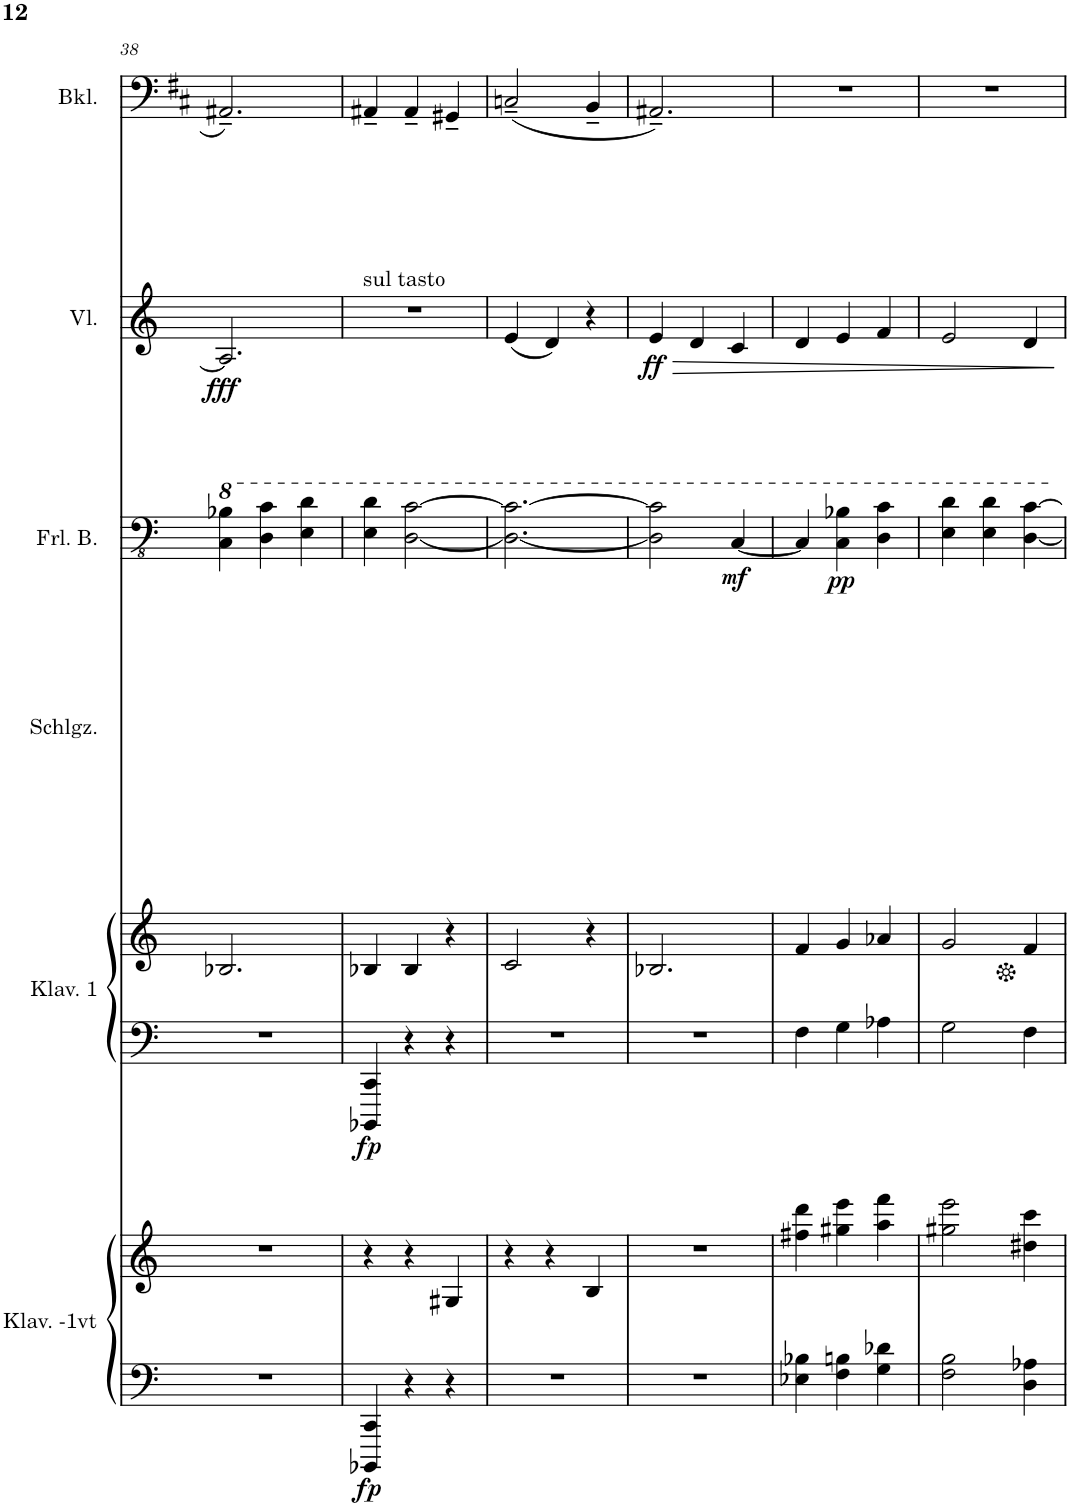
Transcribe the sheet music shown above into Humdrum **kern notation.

**kern	**kern	**dynam	**kern	**kern	**dynam	**kern	**kern	**dynam	**kern	**dynam	**kern
*part6	*part6	*part6	*part5	*part5	*part5	*part4	*part3	*part3	*part2	*part2	*part1
*staff8	*staff7	*staff7/8	*staff6	*staff5	*staff5/6	*staff4	*staff3	*staff3	*staff2	*staff2	*staff1
*I"Kl. -1 Viertelton	*	*	*I"Klavier 1	*	*	*I"Schlagzeug	*I"Fretless Bass	*	*I"Violine	*	*I"Klarinette in B
*	*	*	*I'Klav. 1	*	*	*I'Schlgz.	*I'Frl. B.	*	*I'Vl.	*	*
!!LO:PB:g=z
*clefF4	*clefG2	*	*clefF4	*clefG2	*	*clefX	*clefFv4	*	*clefG2	*	*clefF4
*	*	*	*	*	*	*	*	*	*	*	*Trd1c2
*k[]	*k[]	*	*k[]	*k[]	*	*k[]	*k[]	*	*k[]	*	*k[f#c#]
*M3/4	*M3/4	*	*M3/4	*M3/4	*	*M3/4	*M3/4	*	*M3/4	*	*M3/4
=38	=38	=38	=38	=38	=38	=38	=38	=38	=38	=38	=38
!	!	!	!	!	!	!	!	!	!	!LO:DY:b	!
2.r	2.r	.	2.r	2.B-X/	.	2.r	4C\ 4B-X\	.	2.A#/]	fff	2.AA#X~/
.	.	.	.	.	.	.	4D\ 4c\	.	.	.	.
.	.	.	.	.	.	.	4E\ 4d\	.	.	.	.
=39	=39	=39	=39	=39	=39	=39	=39	=39	=39	=39	=39
!	!	!	!	!	!	!	!	!	!LO:TX:a:t=sul tasto	!	!
!	!	!LO:DY:b=2	!	!	!LO:DY:b=2	!	!	!	!	!	!
4BBBBn/ 4CCn/	4r	fp	4BBBB-X/ 4CC/	4B-X/	fp	2.r	4E\ 4d\	.	2.r	.	4AA#X~/
4r	4r	.	4r	4B-/	.	.	[2D\ [2c\	.	.	.	4AA#~/
4r	4Gn/	.	4r	4r	.	.	.	.	.	.	4GG#X~/
=40	=40	=40	=40	=40	=40	=40	=40	=40	=40	=40	=40
2.r	4r	.	2.r	2c/	.	2.r	2.D\_ 2.c\_	.	(4e/	.	(2Cn~/
.	4r	.	.	.	.	.	.	.	4d/)	.	.
.	4Bn/	.	.	4r	.	.	.	.	4r	.	4BB~/
=41	=41	=41	=41	=41	=41	=41	=41	=41	=41	=41	=41
!	!	!	!	!	!	!	!	!	!	!LO:HP:b	!
!	!	!	!	!	!	!	!	!	!	!LO:DY:n=1:b	!
2.r	2.r	.	2.r	2.B-X/	.	2.r	2D\] 2c\]	.	4e/	> ff	2.AA#X~/)
.	.	.	.	.	.	.	.	.	4d/	.	.
!	!	!	!	!	!	!	!	!LO:DY:b	!	!	!
.	.	.	.	.	.	.	[4C/	mf	4c/	.	.
=42	=42	=42	=42	=42	=42	=42	=42	=42	=42	=42	=42
4En\ 4Bn\	4ffn\ 4dddn\	.	4F\	4f/	.	2.r	4C/]	.	4d/	.	2.r
!	!	!	!	!	!	!	!	!LO:DY:b	!	!	!
4Fn\ 4Bn\	4ggn\ 4eeen\	.	4G\	4g/	.	.	4C\ 4B-X\	pp	4e/	.	.
4Gn\ 4dn\	4aan\ 4fffn\	.	4A-X\	4a-X/	.	.	4D\ 4c\	.	4f/	.	.
=43	=43	=43	=43	=43	=43	=43	=43	=43	=43	=43	=43
2Fn\ 2Bn\	2ggn\ 2eeen\	.	2G\	2g/	.	2.r	4E\ 4d\	.	2e/	.	2.r
.	.	.	.	.	.	.	4E\ 4d\	.	.	.	.
4Dn\ 4An\	4ddn\ 4cccn\	.	4F\	4f/	.	.	[4D\ [4c\	.	4d/	.	.
.	.	.	.	.	.	.	.	.	.	]	.
=	=	=	=	=	=	=	=	=	=	=	=
*-	*-	*-	*-	*-	*-	*-	*-	*-	*-	*-	*-
